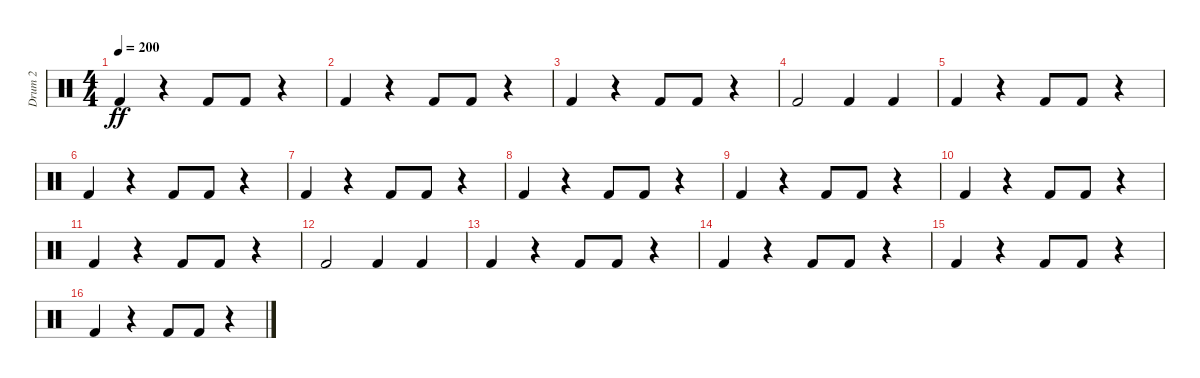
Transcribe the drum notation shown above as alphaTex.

\track ("Drum 2" "Drum 2") {instrument percussion}
\staff {score}
\articulation defaults
\ts (4 4)
\tempo 200
\clef neutral
\ks c "Kick (hit) 2".4{dy ff}
r.4 "Kick (hit) 2".8 "Kick (hit) 2".8 r.4 |
"Kick (hit) 2".4 r.4 "Kick (hit) 2".8 "Kick (hit) 2".8 r.4 |
"Kick (hit) 2".4 r.4 "Kick (hit) 2".8 "Kick (hit) 2".8 r.4 |
"Kick (hit) 2".2 "Kick (hit) 2".4 "Kick (hit) 2".4 |
"Kick (hit) 2".4 r.4 "Kick (hit) 2".8 "Kick (hit) 2".8 r.4 |
"Kick (hit) 2".4 r.4 "Kick (hit) 2".8 "Kick (hit) 2".8 r.4 |
"Kick (hit) 2".4 r.4 "Kick (hit) 2".8 "Kick (hit) 2".8 r.4 |
"Kick (hit) 2".4 r.4 "Kick (hit) 2".8 "Kick (hit) 2".8 r.4 |
"Kick (hit) 2".4 r.4 "Kick (hit) 2".8 "Kick (hit) 2".8 r.4 |
"Kick (hit) 2".4 r.4 "Kick (hit) 2".8 "Kick (hit) 2".8 r.4 |
"Kick (hit) 2".4 r.4 "Kick (hit) 2".8 "Kick (hit) 2".8 r.4 |
"Kick (hit) 2".2 "Kick (hit) 2".4 "Kick (hit) 2".4 |
"Kick (hit) 2".4 r.4 "Kick (hit) 2".8 "Kick (hit) 2".8 r.4 |
"Kick (hit) 2".4 r.4 "Kick (hit) 2".8 "Kick (hit) 2".8 r.4 |
"Kick (hit) 2".4 r.4 "Kick (hit) 2".8 "Kick (hit) 2".8 r.4 |
"Kick (hit) 2".4 r.4 "Kick (hit) 2".8 "Kick (hit) 2".8 r.4
